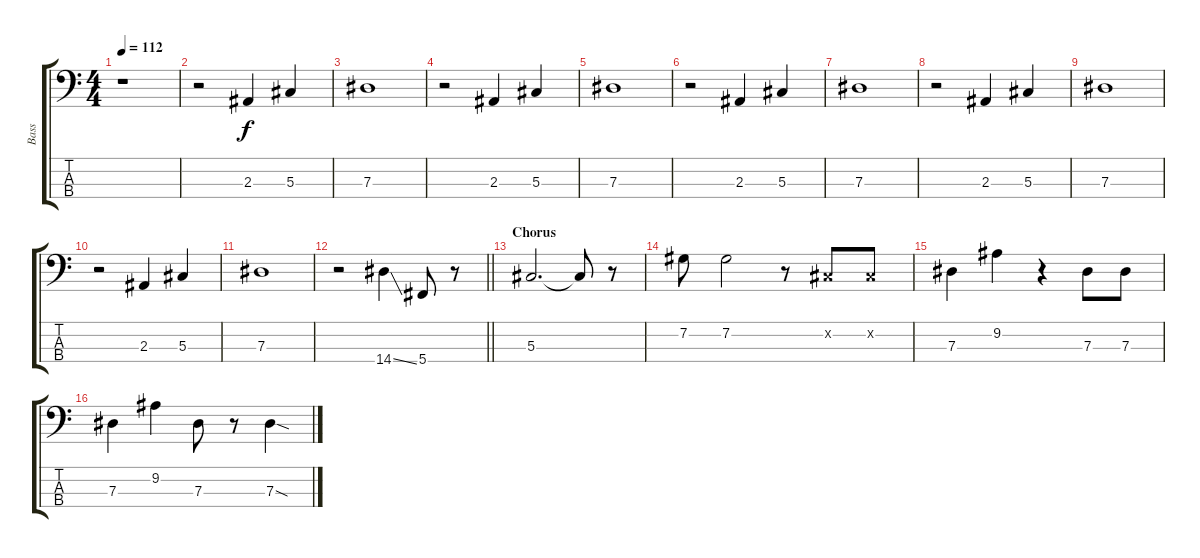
\track ("Bass" "Bass") {instrument electricbassfinger}
\staff {score tabs}
\tuning (Gb2 Db2 Ab1 Db1) {hide}
\ts (4 4)
\tempo 112
\clef f4
\ks c
r.1{dy f} |
r.2 2.3.4 5.3.4 |
7.3.1 |
r.2 2.3.4 5.3.4 |
7.3.1 |
r.2 2.3.4 5.3.4 |
7.3.1 |
r.2 2.3.4 5.3.4 |
7.3.1 |
r.2 2.3.4 5.3.4 |
7.3.1 |
\barLineRight lightlight
r.2 14.4{ss}.4 5.4.8 r.8 |
\section ("" "Chorus")
5.3.2{d} 5.3{t}.8 r.8 |
7.2.8 7.2.2 r.8 0.2{x}.8 0.2{x}.8 |
7.3.4 9.2.4 r.4 7.3.8 7.3.8 |
7.3.4 9.2.4 7.3.8 r.8 7.3{sod}.4
